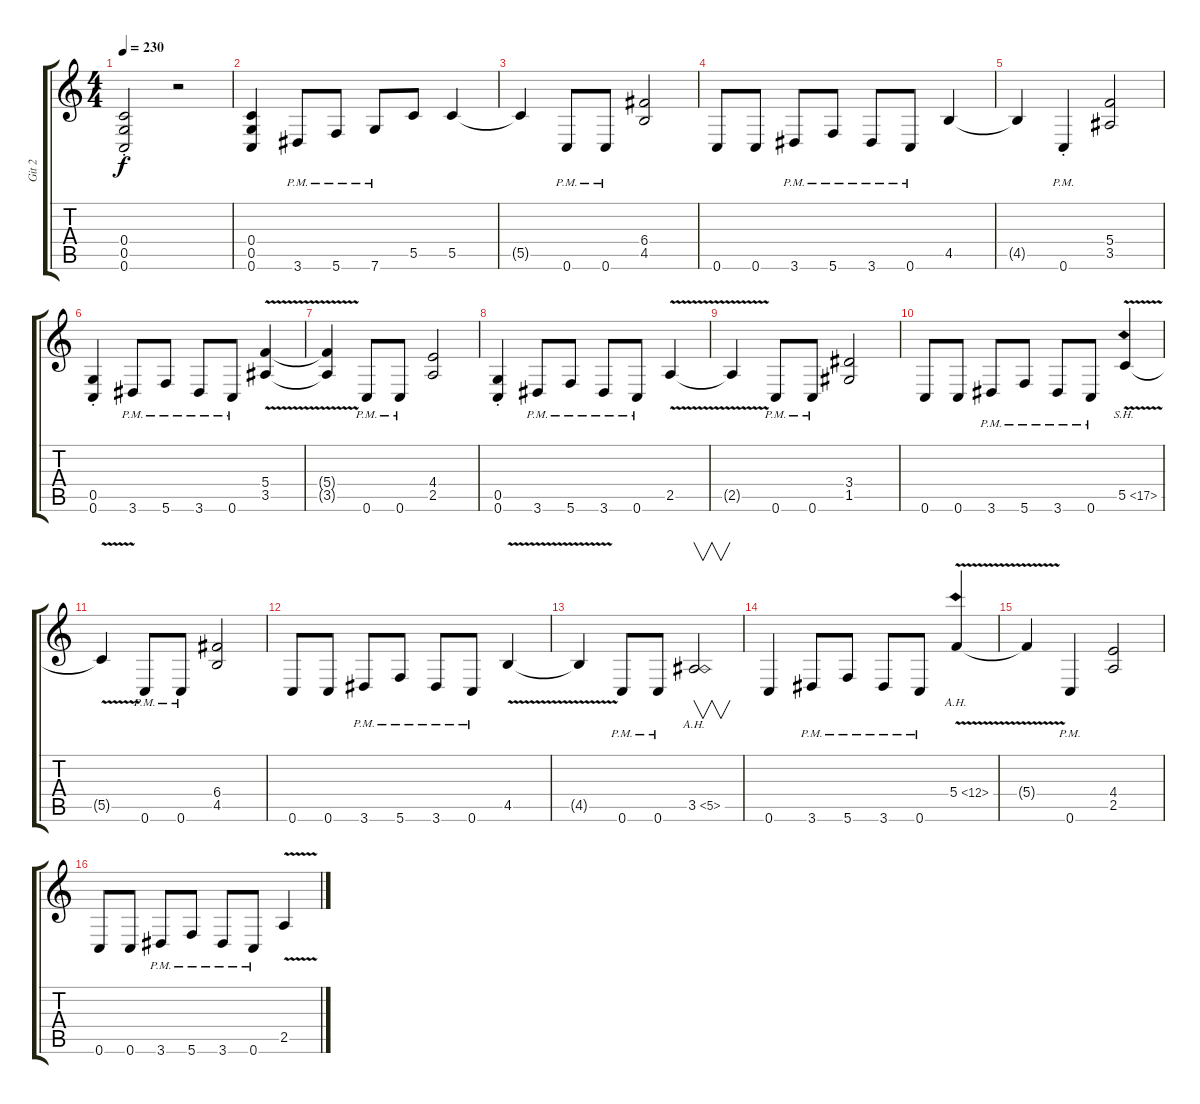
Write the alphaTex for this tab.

\track ("Git 2" "Git 2") {instrument overdrivenguitar}
\staff {score tabs}
\tuning (D4 A3 F3 C3 G2 C2) {hide}
\ts (4 4)
\tempo 230
\clef g2
\ks c
(0.4{st} 0.5{st} 0.6{st}).2{dy f} r.2 |
(0.4 0.5 0.6).4 3.6{pm}.8 5.6{pm}.8 7.6{pm}.8 5.5.8 5.5.4 |
5.5{t}.4 0.6{pm}.8 0.6{pm}.8 (6.4 4.5).2 |
0.6.8 0.6.8 3.6{pm}.8 5.6{pm}.8 3.6{pm}.8 0.6{pm}.8 4.5.4 |
4.5{t}.4 0.6{pm st}.4 (5.4 3.5).2 |
(0.5{st} 0.6{st}).4 3.6{pm}.8 5.6{pm}.8 3.6{pm}.8 0.6{pm}.8 (5.4{v} 3.5).4 |
(5.4{t} 3.5{t}).4 0.6{pm}.8 0.6{pm}.8 (4.4 2.5).2 |
(0.5{st} 0.6{st}).4 3.6{pm}.8 5.6{pm}.8 3.6{pm}.8 0.6{pm}.8 2.5{v}.4 |
2.5{t}.4 0.6{pm}.8 0.6{pm}.8 (3.4 1.5).2 |
0.6.8 0.6.8 3.6{pm}.8 5.6{pm}.8 3.6{pm}.8 0.6{pm}.8 5.5{sh 12 v}.4 |
5.5{t}.4 0.6{pm}.8 0.6{pm}.8 (6.4 4.5).2 |
0.6.8 0.6.8 3.6{pm}.8 5.6{pm}.8 3.6{pm}.8 0.6{pm}.8 4.5{v}.4 |
4.5{t}.4 0.6{pm}.8 0.6{pm}.8 3.5{ah 2}.2{v} |
0.6.4 3.6{pm}.8 5.6{pm}.8 3.6{pm}.8 0.6{pm}.8 5.4{ah 7 v}.4 |
5.4{t}.4 0.6{pm}.4 (4.4 2.5).2 |
0.6.8 0.6.8 3.6{pm}.8 5.6{pm}.8 3.6{pm}.8 0.6{pm}.8 2.5{v}.4
